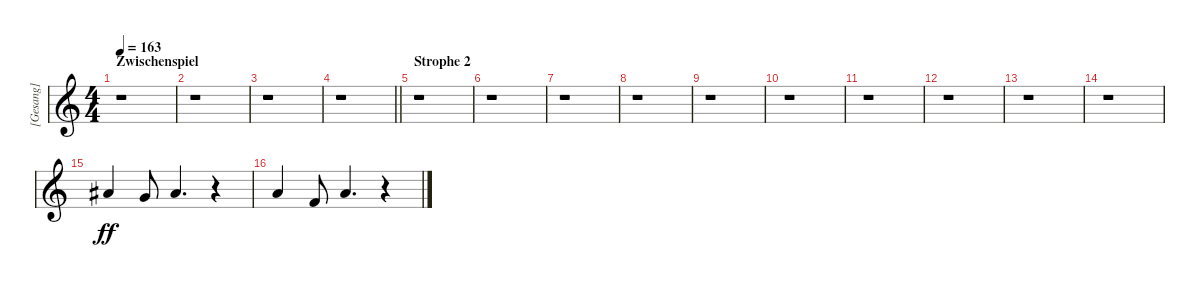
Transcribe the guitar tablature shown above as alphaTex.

\track ("[Gesang]" "[Gesang]") {instrument baritonesax}
\staff {score}
\tuning (E4 B3 G3 D3 A2 E2) {hide}
\ts (4 4)
\section ("" "Zwischenspiel")
\tempo 163
\clef g2
\ks c
r.1{dy ff} |
r.1 |
r.1 |
\barLineRight lightlight
r.1 |
\section ("" "Strophe 2")
r.1 |
r.1 |
r.1 |
r.1 |
r.1 |
r.1 |
r.1 |
r.1 |
r.1 |
r.1 |
6.1.4 8.2.8 6.1.4{d} r.4 |
5.1.4 6.2.8 5.1.4{d} r.4
